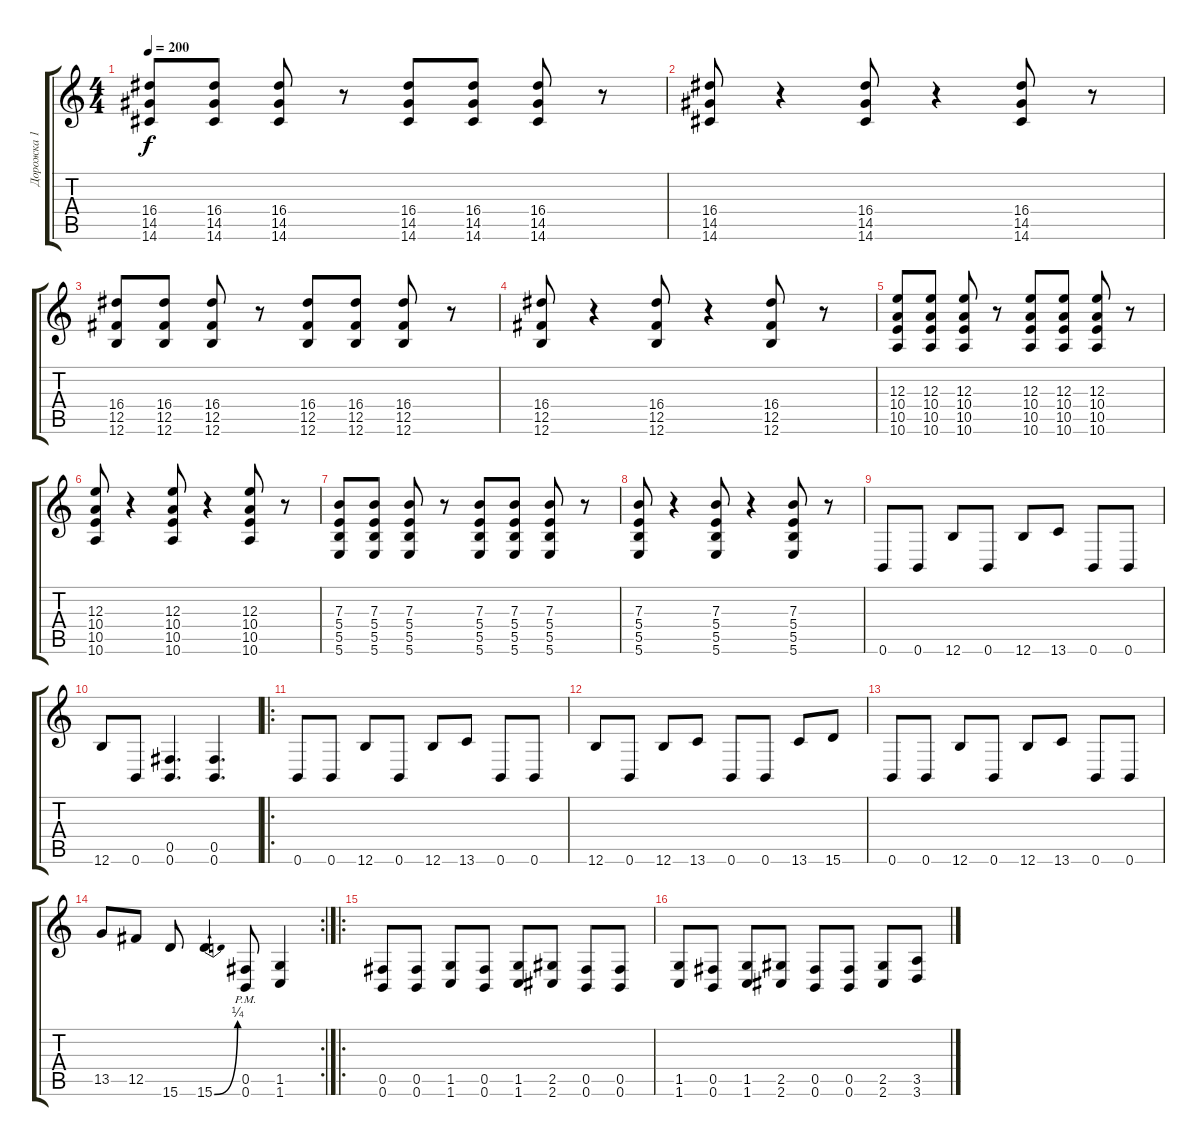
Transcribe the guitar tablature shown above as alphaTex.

\track ("Дорожка 1" "Дорожка 1") {instrument distortionguitar}
\staff {score tabs}
\tuning (Db4 Ab3 E3 B2 Gb2 B1) {hide}
\ts (4 4)
\tempo 200
\clef g2
\ks c
(16.4 14.5 14.6).8{dy f} (16.4 14.5 14.6).8 (16.4 14.5 14.6).8 r.8 (16.4 14.5 14.6).8 (16.4 14.5 14.6).8 (16.4 14.5 14.6).8 r.8 |
(16.4 14.5 14.6).8 r.4 (16.4 14.5 14.6).8 r.4 (16.4 14.5 14.6).8 r.8 |
(16.4 12.5 12.6).8 (16.4 12.5 12.6).8 (16.4 12.5 12.6).8 r.8 (16.4 12.5 12.6).8 (16.4 12.5 12.6).8 (16.4 12.5 12.6).8 r.8 |
(16.4 12.5 12.6).8 r.4 (16.4 12.5 12.6).8 r.4 (16.4 12.5 12.6).8 r.8 |
(12.3 10.4 10.5 10.6).8 (12.3 10.4 10.5 10.6).8 (12.3 10.4 10.5 10.6).8 r.8 (12.3 10.4 10.5 10.6).8 (12.3 10.4 10.5 10.6).8 (12.3 10.4 10.5 10.6).8 r.8 |
(12.3 10.4 10.5 10.6).8 r.4 (12.3 10.4 10.5 10.6).8 r.4 (12.3 10.4 10.5 10.6).8 r.8 |
(7.3 5.4 5.5 5.6).8 (7.3 5.4 5.5 5.6).8 (7.3 5.4 5.5 5.6).8 r.8 (7.3 5.4 5.5 5.6).8 (7.3 5.4 5.5 5.6).8 (7.3 5.4 5.5 5.6).8 r.8 |
(7.3 5.4 5.5 5.6).8 r.4 (7.3 5.4 5.5 5.6).8 r.4 (7.3 5.4 5.5 5.6).8 r.8 |
0.6.8 0.6.8 12.6.8 0.6.8 12.6.8 13.6.8 0.6.8 0.6.8 |
12.6.8 0.6.8 (0.5 0.6).4{d} (0.5 0.6).4{d} |
\ro
0.6.8 0.6.8 12.6.8 0.6.8 12.6.8 13.6.8 0.6.8 0.6.8 |
12.6.8 0.6.8 12.6.8 13.6.8 0.6.8 0.6.8 13.6.8 15.6.8 |
0.6.8 0.6.8 12.6.8 0.6.8 12.6.8 13.6.8 0.6.8 0.6.8 |
\rc 2
13.5.8 12.5.8 15.6.8 15.6{be (bend 0 0 60 1)}.4 (0.5{pm} 0.6{pm}).8 (1.5 1.6).4 |
\ro
(0.5 0.6).8 (0.5 0.6).8 (1.5 1.6).8 (0.5 0.6).8 (1.5 1.6).8 (2.5 2.6).8 (0.5 0.6).8 (0.5 0.6).8 |
(1.5 1.6).8 (0.5 0.6).8 (1.5 1.6).8 (2.5 2.6).8 (0.5 0.6).8 (0.5 0.6).8 (2.5 2.6).8 (3.5 3.6).8
